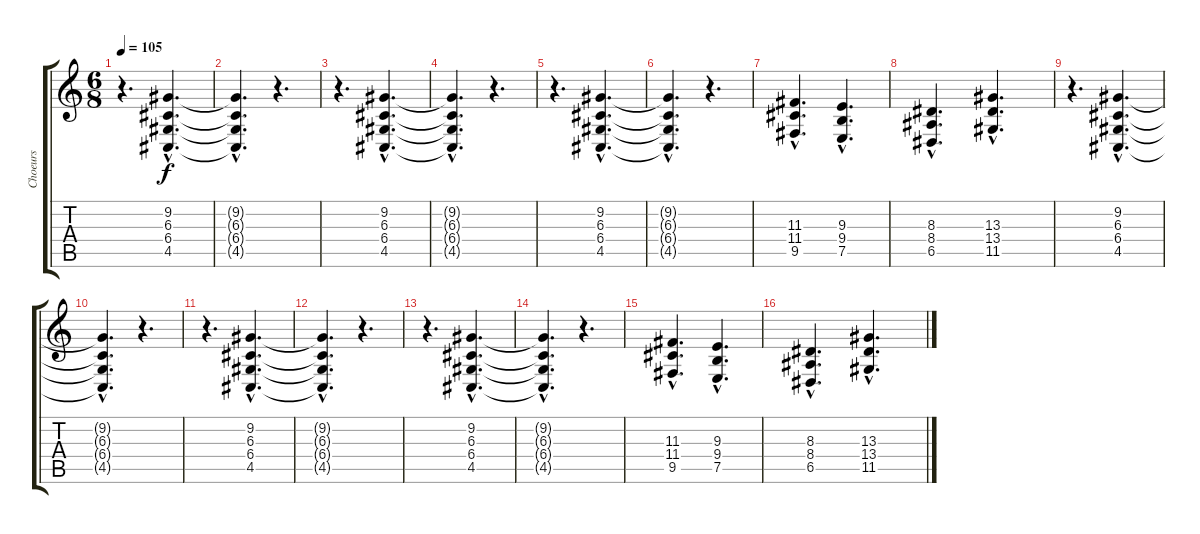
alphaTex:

\track ("Choeurs" "Choeurs") {instrument choiraahs}
\staff {score tabs}
\tuning (E4 B3 G3 D3 A2 E2) {hide}
\ts (6 8)
\tempo 105
\clef g2
\ks c
r.4{d dy mf volume 7} (9.2{hac} 6.3{hac} 6.4{hac} 4.5{hac}).4{d dy f} |
(9.2{hac t} 6.3{hac t} 6.4{hac t} 4.5{hac t}).4{d} r.4{d} |
r.4{d} (9.2{hac} 6.3{hac} 6.4{hac} 4.5{hac}).4{d} |
(9.2{hac t} 6.3{hac t} 6.4{hac t} 4.5{hac t}).4{d} r.4{d} |
r.4{d} (9.2{hac} 6.3{hac} 6.4{hac} 4.5{hac}).4{d} |
(9.2{hac t} 6.3{hac t} 6.4{hac t} 4.5{hac t}).4{d} r.4{d} |
(11.3{hac} 11.4{hac} 9.5{hac}).4{d} (9.3{hac} 9.4{hac} 7.5{hac}).4{d} |
(8.3{hac} 8.4{hac} 6.5{hac}).4{d} (13.3{hac} 13.4{hac} 11.5{hac}).4{d} |
r.4{d} (9.2{hac} 6.3{hac} 6.4{hac} 4.5{hac}).4{d} |
(9.2{hac t} 6.3{hac t} 6.4{hac t} 4.5{hac t}).4{d} r.4{d} |
r.4{d} (9.2{hac} 6.3{hac} 6.4{hac} 4.5{hac}).4{d} |
(9.2{hac t} 6.3{hac t} 6.4{hac t} 4.5{hac t}).4{d} r.4{d} |
r.4{d} (9.2{hac} 6.3{hac} 6.4{hac} 4.5{hac}).4{d} |
(9.2{hac t} 6.3{hac t} 6.4{hac t} 4.5{hac t}).4{d} r.4{d} |
(11.3{hac} 11.4{hac} 9.5{hac}).4{d} (9.3{hac} 9.4{hac} 7.5{hac}).4{d} |
(8.3{hac} 8.4{hac} 6.5{hac}).4{d} (13.3{hac} 13.4{hac} 11.5{hac}).4{d}
